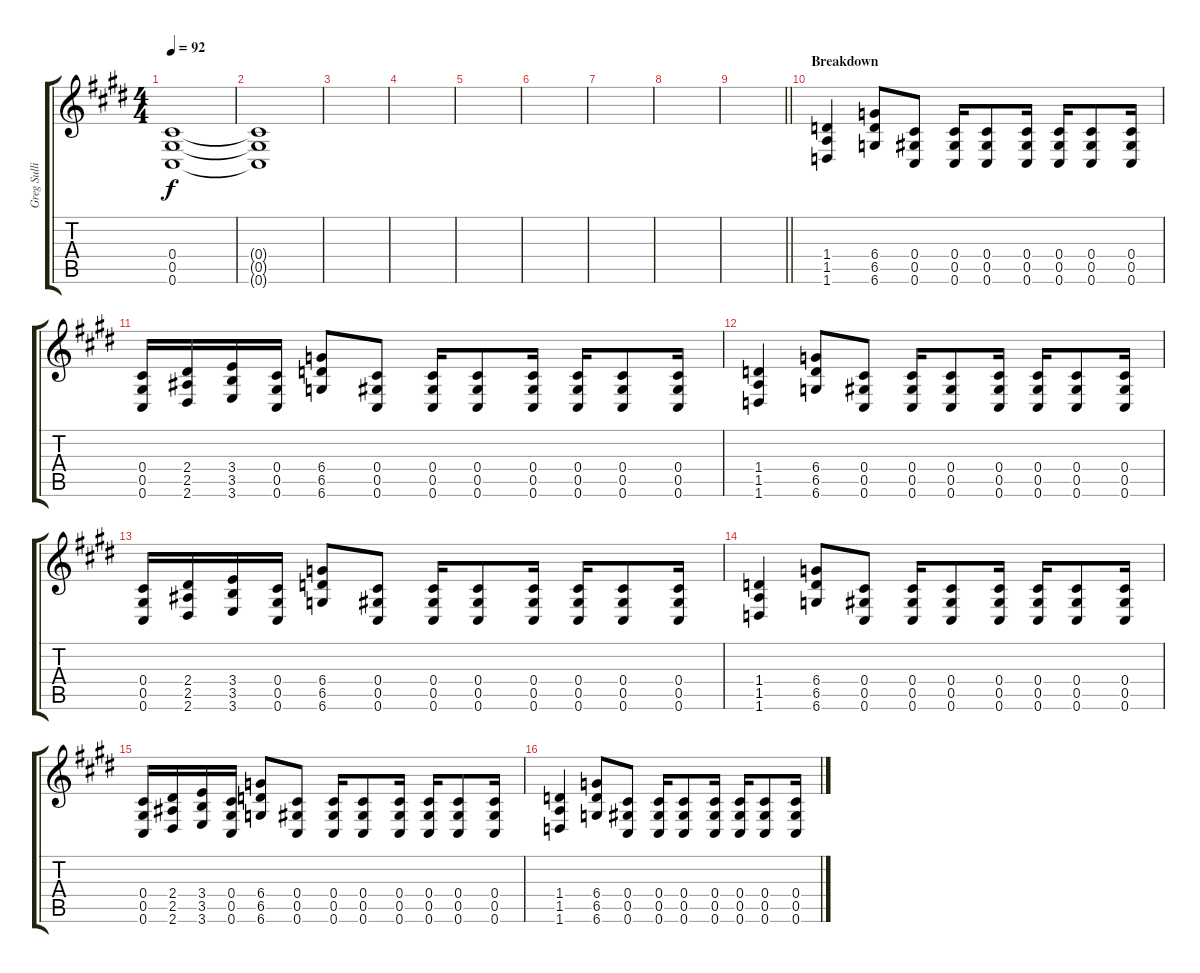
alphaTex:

\track ("Greg Sullivan" "Greg Sulli") {instrument overdrivenguitar}
\staff {score tabs}
\tuning (Eb4 Bb3 Gb3 Db3 Ab2 Db2) {hide}
\ts (4 4)
\tempo 92
\clef g2
\ks c#minor
(0.4{t} 0.5{t} 0.6{t}).1{dy f} |
(0.4{t} 0.5{t} 0.6{t}).1 |
|
|
|
|
|
|
\barLineRight lightlight
|
\section ("" "Breakdown")
(1.4 1.5 1.6).4 (6.4 6.5 6.6).8 (0.4 0.5 0.6).8 (0.4 0.5 0.6).16 (0.4 0.5 0.6).8 (0.4 0.5 0.6).16 (0.4 0.5 0.6).16 (0.4 0.5 0.6).8 (0.4 0.5 0.6).16 |
(0.4 0.5 0.6).16 (2.4 2.5 2.6).16 (3.4 3.5 3.6).16 (0.4 0.5 0.6).16 (6.4 6.5 6.6).8 (0.4 0.5 0.6).8 (0.4 0.5 0.6).16 (0.4 0.5 0.6).8 (0.4 0.5 0.6).16 (0.4 0.5 0.6).16 (0.4 0.5 0.6).8 (0.4 0.5 0.6).16 |
(1.4 1.5 1.6).4 (6.4 6.5 6.6).8 (0.4 0.5 0.6).8 (0.4 0.5 0.6).16 (0.4 0.5 0.6).8 (0.4 0.5 0.6).16 (0.4 0.5 0.6).16 (0.4 0.5 0.6).8 (0.4 0.5 0.6).16 |
(0.4 0.5 0.6).16 (2.4 2.5 2.6).16 (3.4 3.5 3.6).16 (0.4 0.5 0.6).16 (6.4 6.5 6.6).8 (0.4 0.5 0.6).8 (0.4 0.5 0.6).16 (0.4 0.5 0.6).8 (0.4 0.5 0.6).16 (0.4 0.5 0.6).16 (0.4 0.5 0.6).8 (0.4 0.5 0.6).16 |
(1.4 1.5 1.6).4 (6.4 6.5 6.6).8 (0.4 0.5 0.6).8 (0.4 0.5 0.6).16 (0.4 0.5 0.6).8 (0.4 0.5 0.6).16 (0.4 0.5 0.6).16 (0.4 0.5 0.6).8 (0.4 0.5 0.6).16 |
(0.4 0.5 0.6).16 (2.4 2.5 2.6).16 (3.4 3.5 3.6).16 (0.4 0.5 0.6).16 (6.4 6.5 6.6).8 (0.4 0.5 0.6).8 (0.4 0.5 0.6).16 (0.4 0.5 0.6).8 (0.4 0.5 0.6).16 (0.4 0.5 0.6).16 (0.4 0.5 0.6).8 (0.4 0.5 0.6).16 |
(1.4 1.5 1.6).4 (6.4 6.5 6.6).8 (0.4 0.5 0.6).8 (0.4 0.5 0.6).16 (0.4 0.5 0.6).8 (0.4 0.5 0.6).16 (0.4 0.5 0.6).16 (0.4 0.5 0.6).8 (0.4 0.5 0.6).16
